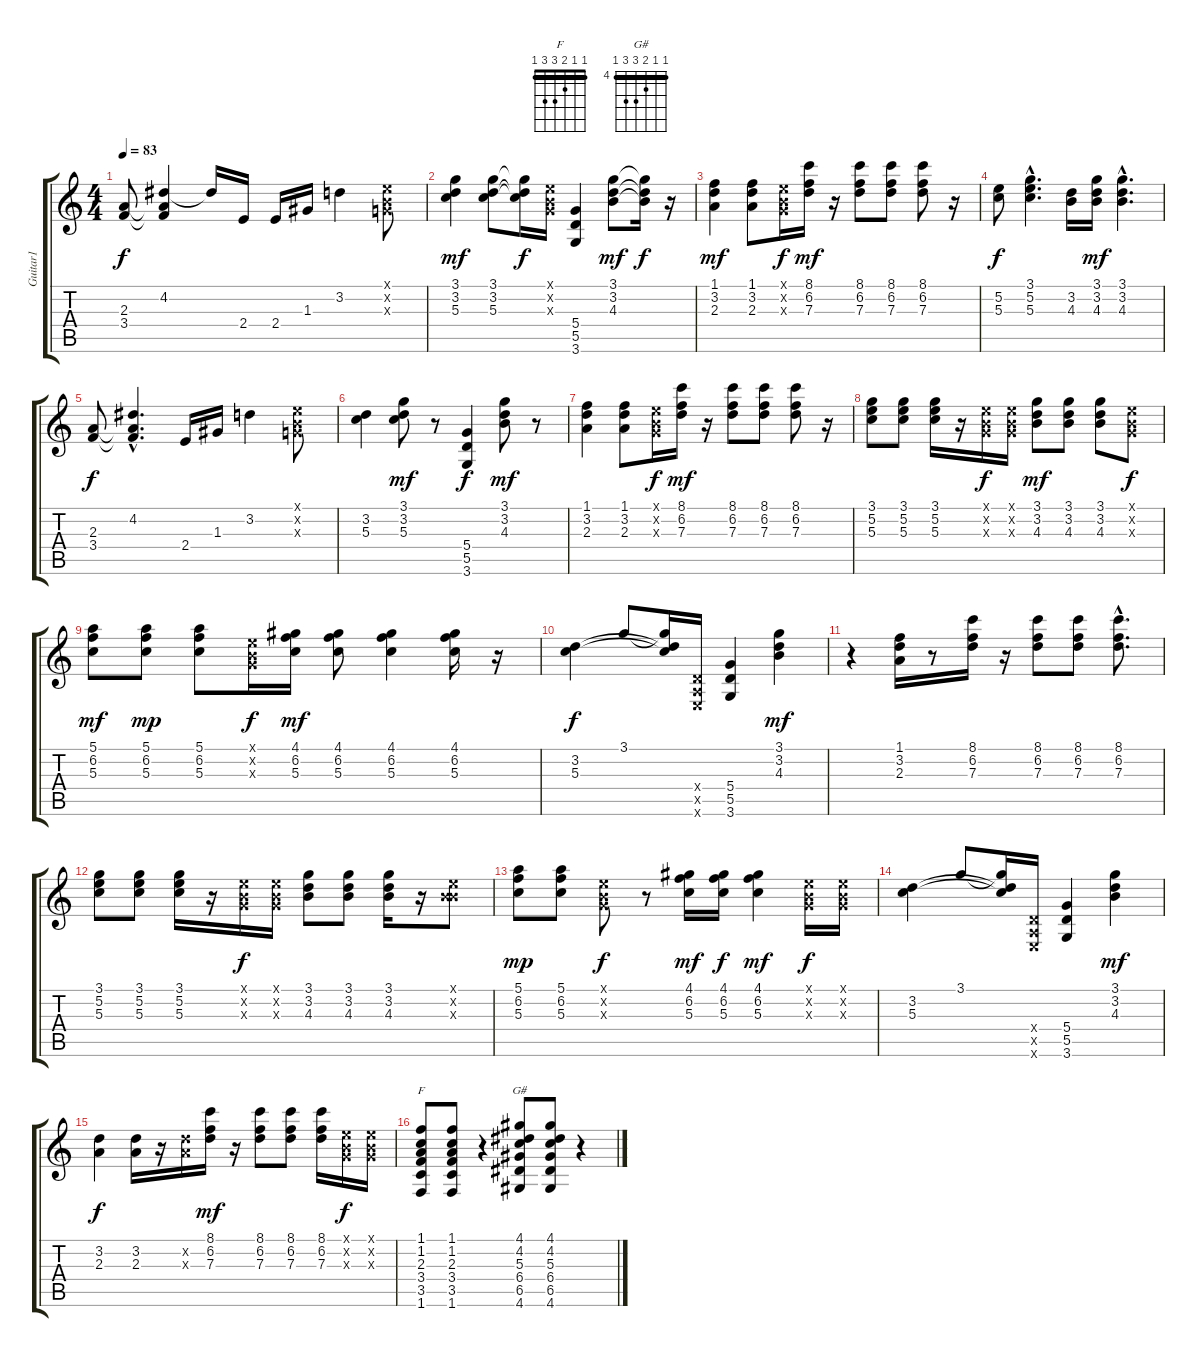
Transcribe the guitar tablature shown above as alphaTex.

\track ("Guitar1" "Guitar1") {instrument electricguitarclean}
\staff {score tabs}
\tuning (E4 B3 G3 D3 A2 E2) {hide}
\chord ("F" 1 1 2 3 3 1) {barre 1}
\chord ("G#" 4 4 5 6 6 4) {firstfret 4 barre 4}
\ts (4 4)
\tempo 83
\clef g2
\ks c
(2.3 3.4).8{dy f} (4.2 2.3{t} 3.4{t}).4 4.2{t}.16 2.4.16 2.4.16 1.3.16 3.2.4 (0.1{x} 0.2{x} 0.3{x}).8 |
(3.1 3.2 5.3).4{dy mf} (3.1 3.2 5.3).8 (3.1{t} 3.2{t} 5.3{t}).16{dy f} (0.1{x} 0.2{x} 0.3{x}).16 (5.4 5.5 3.6).4 (3.1 3.2 4.3).8{dy mf} (3.1{t} 3.2{t} 4.3{t}).16{dy f} r.16 |
(1.1 3.2 2.3).4{dy mf} (1.1 3.2 2.3).8 (0.1{x} 0.2{x} 0.3{x}).16{dy f} (8.1 6.2 7.3).16{dy mf} r.16 (8.1 6.2 7.3).8 (8.1 6.2 7.3).8 (8.1 6.2 7.3).8 r.16 |
(5.2 5.3).8{dy f} (3.1{hac} 5.2{hac} 5.3{hac}).4{d} (3.2 4.3).16 (3.1 3.2 4.3).16{dy mf} (3.1{hac} 3.2{hac} 4.3{hac}).4{d} |
(2.3 3.4).8{dy f} (4.2{hac} 2.3{hac t} 3.4{hac t}).4{d} 2.4.16 1.3.16 3.2.4 (0.1{x} 0.2{x} 0.3{x}).8 |
(3.2 5.3).4 (3.1 3.2 5.3).8{dy mf} r.8 (5.4 5.5 3.6).4{dy f} (3.1 3.2 4.3).8{dy mf} r.8 |
(1.1 3.2 2.3).4 (1.1 3.2 2.3).8 (0.1{x} 0.2{x} 0.3{x}).16{dy f} (8.1 6.2 7.3).16{dy mf} r.16 (8.1 6.2 7.3).8 (8.1 6.2 7.3).8 (8.1 6.2 7.3).8 r.16 |
(3.1 5.2 5.3).8 (3.1 5.2 5.3).8 (3.1 5.2 5.3).16 r.16 (0.1{x} 0.2{x} 0.3{x}).16{dy f} (0.1{x} 0.2{x} 0.3{x}).16 (3.1 3.2 4.3).8{dy mf} (3.1 3.2 4.3).8 (3.1 3.2 4.3).8 (0.1{x} 0.2{x} 0.3{x}).8{dy f} |
(5.1 6.2 5.3).8{dy mf} (5.1 6.2 5.3).8{dy mp} (5.1 6.2 5.3).8 (0.1{x} 0.2{x} 0.3{x}).16{dy f} (4.1 6.2 5.3).16{dy mf} (4.1 6.2 5.3).8 (4.1 6.2 5.3).4 (4.1 6.2 5.3).16 r.16 |
(3.2 5.3).4{dy f} 3.1.8 (3.1{t} 3.2{t} 5.3{t}).16 (0.4{x} 0.5{x} 0.6{x}).16 (5.4 5.5 3.6).4 (3.1 3.2 4.3).4{dy mf} |
r.4 (1.1 3.2 2.3).16 r.8 (8.1 6.2 7.3).16 r.16 (8.1 6.2 7.3).8 (8.1 6.2 7.3).8 (8.1{hac} 6.2{hac} 7.3{hac}).8{d} |
(3.1 5.2 5.3).8 (3.1 5.2 5.3).8 (3.1 5.2 5.3).16 r.16 (0.1{x} 0.2{x} 0.3{x}).16{dy f} (0.1{x} 0.2{x} 0.3{x}).16 (3.1 3.2 4.3).8 (3.1 3.2 4.3).8 (3.1 3.2 4.3).16 r.16 (0.1{x} 0.2{x} 4.3{x}).8 |
(5.1 6.2 5.3).8{dy mp} (5.1 6.2 5.3).8 (0.1{x} 0.2{x} 0.3{x}).8{dy f} r.8 (4.1 6.2 5.3).16{dy mf} (4.1 6.2 5.3).16{dy f} (4.1 6.2 5.3).4{dy mf} (0.1{x} 0.2{x} 0.3{x}).16{dy f} (0.1{x} 0.2{x} 0.3{x}).16 |
(3.2 5.3).4 3.1.8 (3.1{t} 3.2{t} 5.3{t}).16 (0.4{x} 0.5{x} 0.6{x}).16 (5.4 5.5 3.6).4 (3.1 3.2 4.3).4{dy mf} |
(3.2 2.3).4{dy f} (3.2 2.3).16 r.16 (3.2{x} 2.3{x}).16 (8.1 6.2 7.3).16{dy mf} r.16 (8.1 6.2 7.3).8 (8.1 6.2 7.3).8 (8.1 6.2 7.3).16 (0.1{x} 0.2{x} 0.3{x}).16{dy f} (0.1{x} 0.2{x} 0.3{x}).16 |
(1.1 1.2 2.3 3.4 3.5 1.6).8{ch "F"} (1.1 1.2 2.3 3.4 3.5 1.6).8 r.4 (4.1 4.2 5.3 6.4 6.5 4.6).8{ch "G#"} (4.1 4.2 5.3 6.4 6.5 4.6).8 r.4
